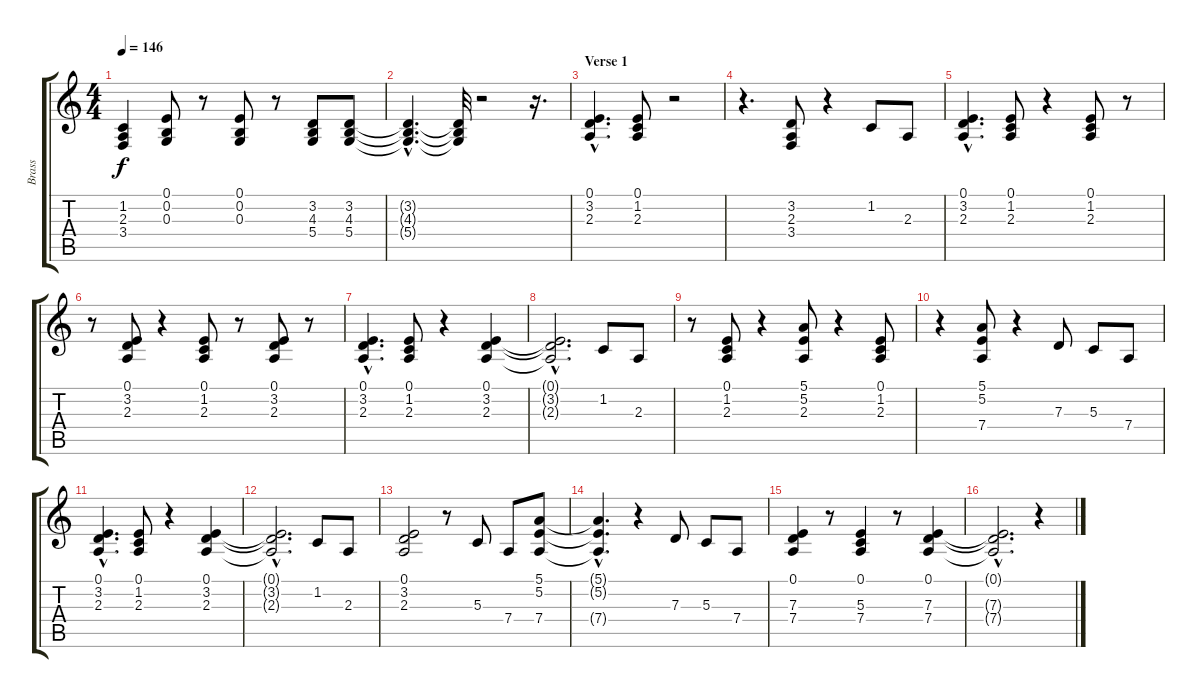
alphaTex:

\track ("Brass" "Brass") {instrument synthstrings2}
\staff {score tabs}
\tuning (E4 B3 G3 D3 A2 E2) {hide}
\ts (4 4)
\tempo 146
\clef g2
\ks c
(1.2{t} 2.3{t} 3.4{t}).4{dy f} (0.1 0.2 0.3).8 r.8 (0.1 0.2 0.3).8 r.8 (3.2 4.3 5.4).8 (3.2 4.3 5.4).8 |
(3.2{hac t} 4.3{hac t} 5.4{hac t}).4{d} (3.2{t} 4.3{t} 5.4{t}).32 r.2 r.16{d} |
\section ("" "Verse 1")
(0.1{hac} 3.2{hac} 2.3{hac}).4{d} (0.1 1.2 2.3).8 r.2 |
r.4{d} (3.2 2.3 3.4).8 r.4 1.2.8 2.3.8 |
(0.1{hac} 3.2{hac} 2.3{hac}).4{d} (0.1 1.2 2.3).8 r.4 (0.1 1.2 2.3).8 r.8 |
r.8 (0.1 3.2 2.3).8 r.4 (0.1 1.2 2.3).8 r.8 (0.1 3.2 2.3).8 r.8 |
(0.1{hac} 3.2{hac} 2.3{hac}).4{d} (0.1 1.2 2.3).8 r.4 (0.1 3.2 2.3).4 |
(0.1{hac t} 3.2{hac t} 2.3{hac t}).2{d} 1.2.8 2.3.8 |
r.8 (0.1 1.2 2.3).8 r.4 (5.1 5.2 2.3).8 r.4 (0.1 1.2 2.3).8 |
r.4 (5.1 5.2 7.4).8 r.4 7.3.8 5.3.8 7.4.8 |
(0.1{hac} 3.2{hac} 2.3{hac}).4{d} (0.1 1.2 2.3).8 r.4 (0.1 3.2 2.3).4 |
(0.1{hac t} 3.2{hac t} 2.3{hac t}).2{d} 1.2.8 2.3.8 |
(0.1 3.2 2.3).2 r.8 5.3.8 7.4.8 (5.1 5.2 7.4).8 |
(5.1{hac t} 5.2{hac t} 7.4{hac t}).4{d} r.4 7.3.8 5.3.8 7.4.8 |
(0.1 7.3 7.4).4 r.8 (0.1 5.3 7.4).4 r.8 (0.1 7.3 7.4).4 |
(0.1{hac t} 7.3{hac t} 7.4{hac t}).2{d} r.4
